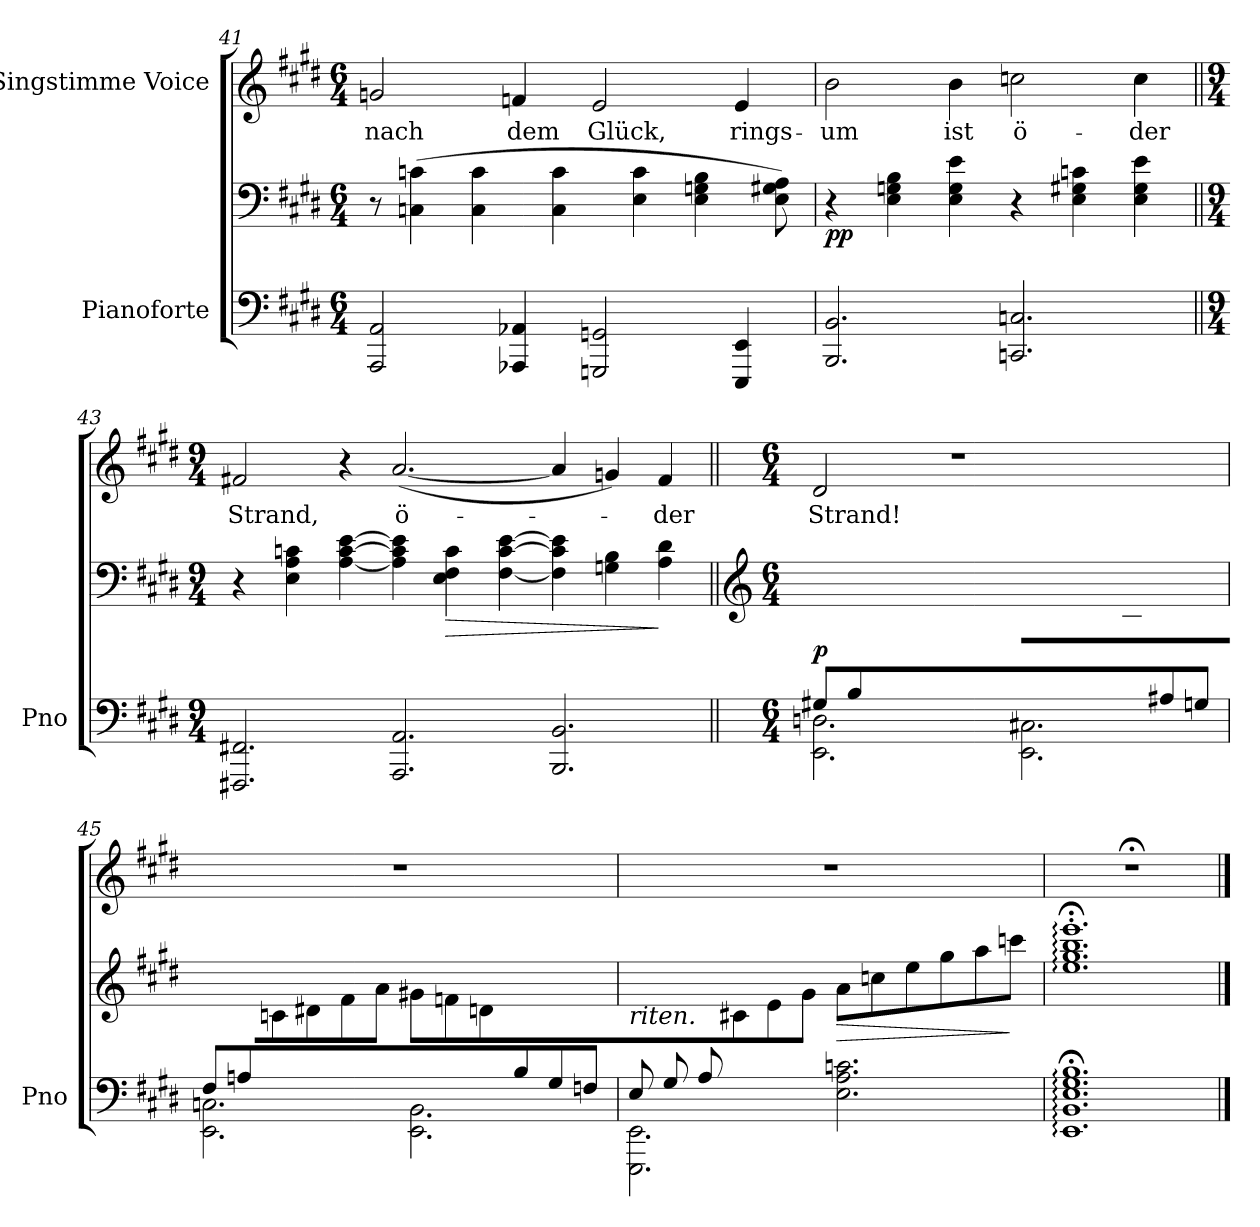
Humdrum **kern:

**kern	**kern	**dynam	**kern	**text
*part2	*part2	*part2	*part1	*part1
*staff3	*staff2	*staff2/3	*staff1	*staff1
*I"Pianoforte	*	*	*I"Singstimme Voice	*
*I'Pno	*	*	*	*
*clefF4	*clefF4	*	*clefG2	*
*k[f#c#g#d#]	*k[f#c#g#d#]	*	*k[f#c#g#d#]	*
*M6/4	*M6/4	*	*M6/4	*
=41	=41	=41	=41	=41
!	!	!	!	!LO:LY:b
2AAA/ 2AA/	8r	.	2gn/	nach
.	(4Cn\ 4cn\	.	.	.
.	4C\ 4c\	.	.	.
!	!	!	!	!LO:LY:b
4AAA-X/ 4AA-X/	.	.	4fn/	dem
.	4C\ 4c\	.	.	.
!	!	!	!	!LO:LY:b
2GGGn/ 2GGn/	.	.	2e/	Glück,
.	4E\ 4c\	.	.	.
.	4E\ 4Gn\ 4B\	.	.	.
!	!	!	!	!LO:LY:b
4EEE/ 4EE/	.	.	4e/	rings-
.	8E\ 8G#X\ 8A\)	.	.	.
!!LO:LB:g=z
=42	=42	=42	=42	=42
!	!	!LO:DY:b	!	!LO:LY:b
2.BBB/ 2.BB/	4r	pp	2b\	-um
.	4E\ 4Gn\ 4B\	.	.	.
!	!	!	!	!LO:LY:b
.	4E\ 4G\ 4e\	.	4b\	ist
!	!	!	!	!LO:LY:b
2.CCn/ 2.Cn/	4r	.	2ccn\	ö-
.	4E\ 4G#X\ 4cn\	.	.	.
!	!	!	!	!LO:LY:b
.	4E\ 4G#\ 4e\	.	4cc\	-der
=43||	=43||	=43||	=43||	=43||
*M9/4	*M9/4	*	*M9/4	*
!	!	!	!	!LO:LY:b
2.FFF#X/ 2.FF#X/	4r	.	2f#X/	Strand,
.	4E\ 4A\ 4cn\	.	.	.
.	[4A\ [4c\ [4e\	.	4r	.
!	!	!	!	!LO:LY:b
2.AAA/ 2.AA/	4A\] 4c\] 4e\]	.	(<[2.a/	ö-
!	!	!LO:HP:b	!	!
.	4E\ 4F#\ 4c\	>	.	.
.	[4F#\ [4c\ [4e\	.	.	.
2.BBB/ 2.BB/	4F#\] 4c\] 4e\]	.	4a/]	.
.	4Gn\ 4B\	.	4gn/)	.
!	!	!	!	!LO:LY:b
.	4A\ 4d#\	]	4f#/	-der
=44||	=44||	=44||	=44||	=44||
*	*clefG2	*	*	*
*M6/4	*M6/4	*	*M6/4	*
*^	*	*	*	*
!	!	!	!LO:DY:b	!	!LO:LY:b
8G#X/L	2.EE\ 2.Dn\	4ryy	p	2d#/	Strand!
8B/	.	.	.	.	.
1ryy	.	8d#X\	.	.	.
.	.	8e\	.	.	.
.	.	8g#\	.	1r	.
.	.	8b\J	.	.	.
.	2.EE\ 2.C#X\	8a#X\L	.	.	.
.	.	8gn\	.	.	.
.	.	8e\	.	.	.
.	.	8c#X\	.	.	.
8A#X/	.	4ryy	.	.	.
8Gn/J	.	.	.	.	.
!!LO:LB:g=z
=45	=45	=45	=45	=45	=45
8F#/L	2.EE\ 2.Cn\	4ryy	.	1.r	.
8An/	.	.	.	.	.
2..ryy	.	8cn\	.	.	.
.	.	8d#X\	.	.	.
.	.	8f#\	.	.	.
.	.	8a\J	.	.	.
.	2.EE\ 2.BB\	8g#X\L	.	.	.
.	.	8fn\	.	.	.
.	.	8dn\	.	.	.
8B/	.	4.ryy	.	.	.
8G#/	.	.	.	.	.
8Fn/J	.	.	.	.	.
=46	=46	=46	=46	=46	=46
!	!	!LO:TX:b:i:t=riten.	!	!	!
(8E/L	2.EEE\ 2.EE\	4.ryy	.	1.r	.
8G#/	.	.	.	.	.
8A/	.	.	.	.	.
1ryy	.	8c#X\	.	.	.
.	.	8e\	.	.	.
.	.	8g#\J	.	.	.
!	!	!	!LO:HP:b	!	!
.	2.E\ 2.A\ 2.cn\	8a\L	>	.	.
.	.	8ccn\	.	.	.
.	.	8ee\	.	.	.
.	.	8gg#\	.	.	.
.	.	8aa\	.	.	.
8ryy	.	8cccn\J)	]	.	.
*v	*v	*	*	*	*
=47	=47	=47	=47	=47
1.EE:;< 1.BB:;< 1.E:;< 1.G#:;< 1.B:;<	1.ee:;<' 1.gg#:;<' 1.bb:;<' 1.eee:;<'	.	1.r;<	.
==	==	==	==	==
*-	*-	*-	*-	*-
